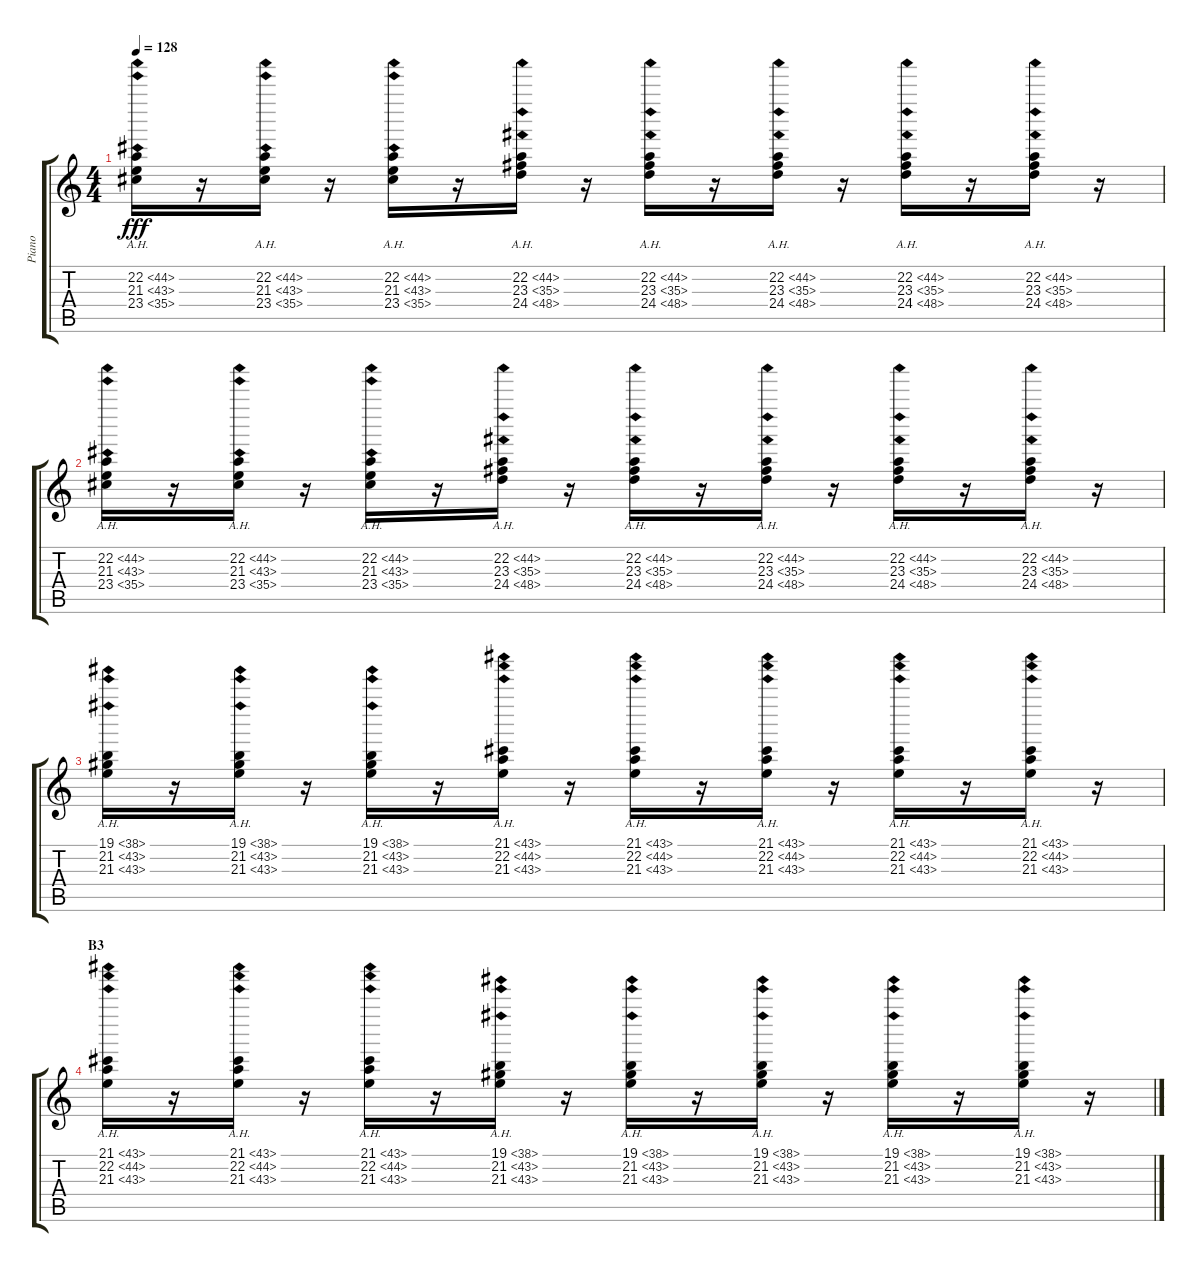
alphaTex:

\track ("Piano" "Piano") {instrument acousticgrandpiano}
\staff {score tabs}
\tuning (E4 B3 G3 D3 A2 E2) {hide}
\ts (4 4)
\tempo 128
\clef g2
\ks c
(22.2{ah 22} 21.3{ah 22} 23.4{ah 12}).16{dy fff} r.16 (22.2{ah 22} 21.3{ah 22} 23.4{ah 12}).16 r.16 (22.2{ah 22} 21.3{ah 22} 23.4{ah 12}).16 r.16 (22.2{ah 22} 23.3{ah 12} 24.4{ah 24}).16 r.16 (22.2{ah 22} 23.3{ah 12} 24.4{ah 24}).16 r.16 (22.2{ah 22} 23.3{ah 12} 24.4{ah 24}).16 r.16 (22.2{ah 22} 23.3{ah 12} 24.4{ah 24}).16 r.16 (22.2{ah 22} 23.3{ah 12} 24.4{ah 24}).16 r.16 |
(22.2{ah 22} 21.3{ah 22} 23.4{ah 12}).16 r.16 (22.2{ah 22} 21.3{ah 22} 23.4{ah 12}).16 r.16 (22.2{ah 22} 21.3{ah 22} 23.4{ah 12}).16 r.16 (22.2{ah 22} 23.3{ah 12} 24.4{ah 24}).16 r.16 (22.2{ah 22} 23.3{ah 12} 24.4{ah 24}).16 r.16 (22.2{ah 22} 23.3{ah 12} 24.4{ah 24}).16 r.16 (22.2{ah 22} 23.3{ah 12} 24.4{ah 24}).16 r.16 (22.2{ah 22} 23.3{ah 12} 24.4{ah 24}).16 r.16 |
(19.1{ah 19} 21.2{ah 22} 21.3{ah 22}).16 r.16 (19.1{ah 19} 21.2{ah 22} 21.3{ah 22}).16 r.16 (19.1{ah 19} 21.2{ah 22} 21.3{ah 22}).16 r.16 (21.1{ah 22} 22.2{ah 22} 21.3{ah 22}).16 r.16 (21.1{ah 22} 22.2{ah 22} 21.3{ah 22}).16 r.16 (21.1{ah 22} 22.2{ah 22} 21.3{ah 22}).16 r.16 (21.1{ah 22} 22.2{ah 22} 21.3{ah 22}).16 r.16 (21.1{ah 22} 22.2{ah 22} 21.3{ah 22}).16 r.16 |
\section ("" "B3")
(21.1{ah 22} 22.2{ah 22} 21.3{ah 22}).16 r.16 (21.1{ah 22} 22.2{ah 22} 21.3{ah 22}).16 r.16 (21.1{ah 22} 22.2{ah 22} 21.3{ah 22}).16 r.16 (19.1{ah 19} 21.2{ah 22} 21.3{ah 22}).16 r.16 (19.1{ah 19} 21.2{ah 22} 21.3{ah 22}).16 r.16 (19.1{ah 19} 21.2{ah 22} 21.3{ah 22}).16 r.16 (19.1{ah 19} 21.2{ah 22} 21.3{ah 22}).16 r.16 (19.1{ah 19} 21.2{ah 22} 21.3{ah 22}).16 r.16
